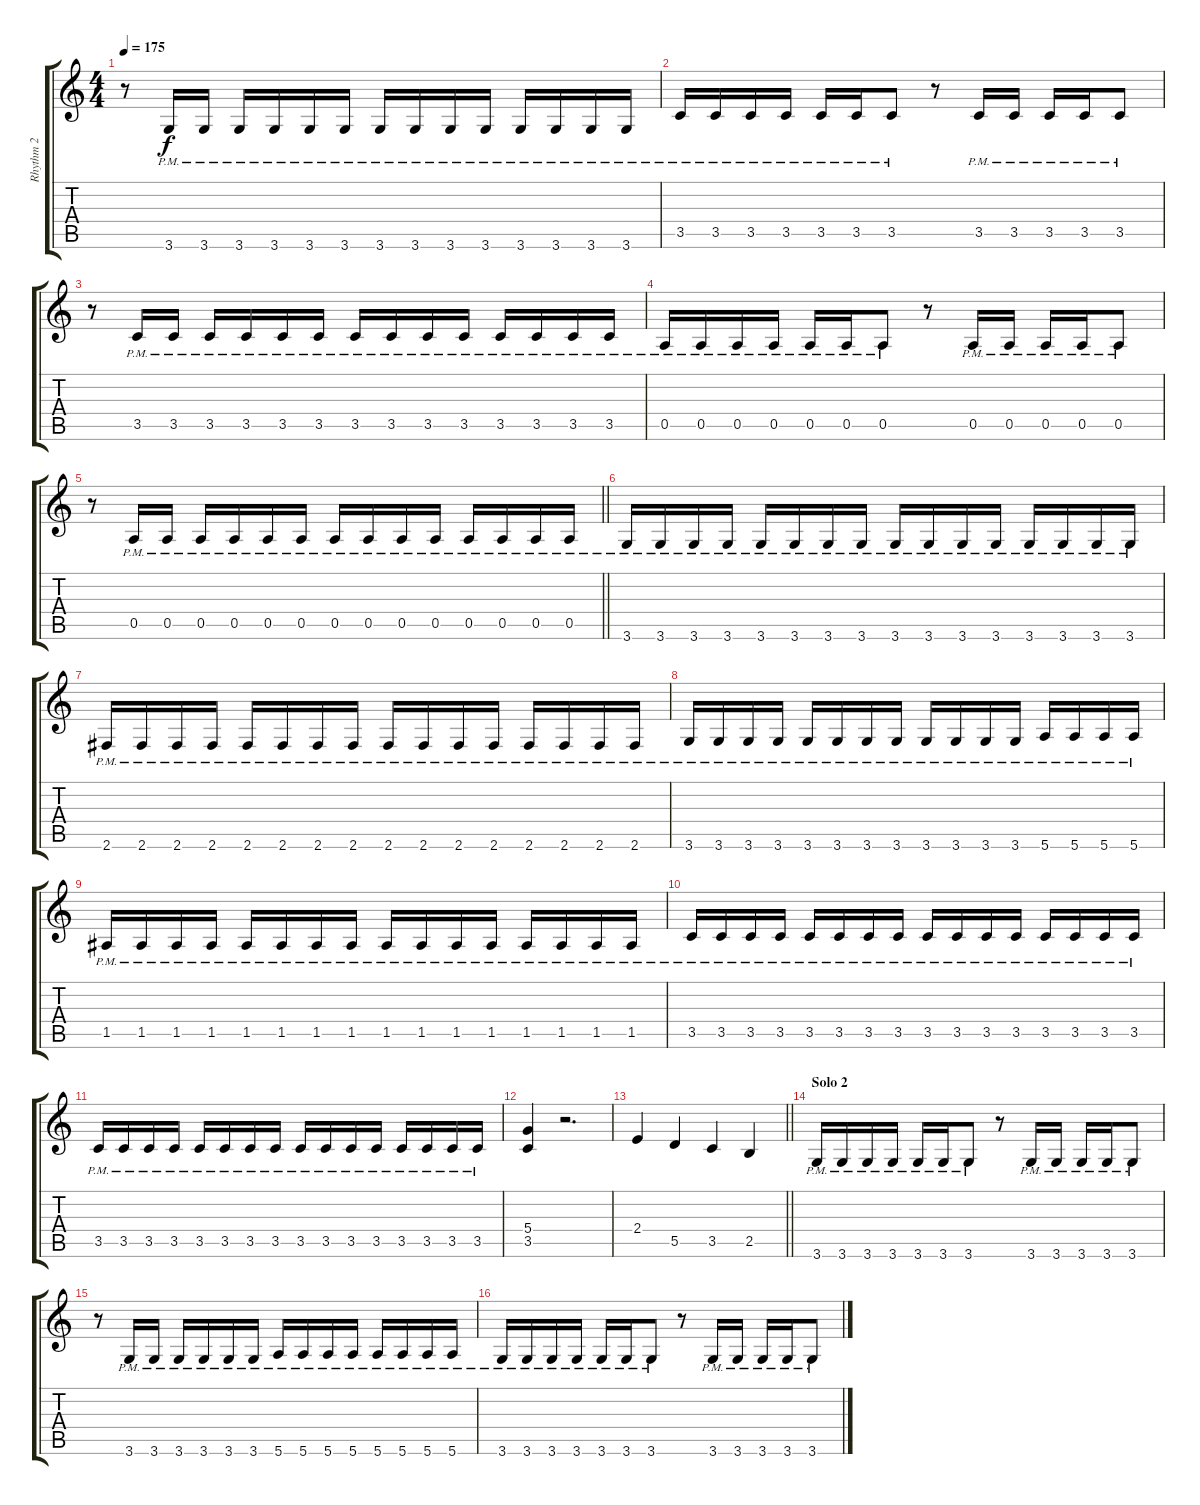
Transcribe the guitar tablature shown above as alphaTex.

\track ("Rhythm 2" "Rhythm 2") {instrument distortionguitar}
\staff {score tabs}
\tuning (E4 B3 G3 D3 A2 E2) {hide}
\ts (4 4)
\tempo 175
\clef g2
\ks c
r.8{dy f} 3.6{pm}.16 3.6{pm}.16 3.6{pm}.16 3.6{pm}.16 3.6{pm}.16 3.6{pm}.16 3.6{pm}.16 3.6{pm}.16 3.6{pm}.16 3.6{pm}.16 3.6{pm}.16 3.6{pm}.16 3.6{pm}.16 3.6{pm}.16 |
3.5{pm}.16 3.5{pm}.16 3.5{pm}.16 3.5{pm}.16 3.5{pm}.16 3.5{pm}.16 3.5{pm}.8 r.8 3.5{pm}.16 3.5{pm}.16 3.5{pm}.16 3.5{pm}.16 3.5{pm}.8 |
r.8 3.5{pm}.16 3.5{pm}.16 3.5{pm}.16 3.5{pm}.16 3.5{pm}.16 3.5{pm}.16 3.5{pm}.16 3.5{pm}.16 3.5{pm}.16 3.5{pm}.16 3.5{pm}.16 3.5{pm}.16 3.5{pm}.16 3.5{pm}.16 |
0.5{pm}.16 0.5{pm}.16 0.5{pm}.16 0.5{pm}.16 0.5{pm}.16 0.5{pm}.16 0.5{pm}.8 r.8 0.5{pm}.16 0.5{pm}.16 0.5{pm}.16 0.5{pm}.16 0.5{pm}.8 |
\barLineRight lightlight
r.8 0.5{pm}.16 0.5{pm}.16 0.5{pm}.16 0.5{pm}.16 0.5{pm}.16 0.5{pm}.16 0.5{pm}.16 0.5{pm}.16 0.5{pm}.16 0.5{pm}.16 0.5{pm}.16 0.5{pm}.16 0.5{pm}.16 0.5{pm}.16 |
\section ("" "")
3.6{pm}.16 3.6{pm}.16 3.6{pm}.16 3.6{pm}.16 3.6{pm}.16 3.6{pm}.16 3.6{pm}.16 3.6{pm}.16 3.6{pm}.16 3.6{pm}.16 3.6{pm}.16 3.6{pm}.16 3.6{pm}.16 3.6{pm}.16 3.6{pm}.16 3.6{pm}.16 |
2.6{pm}.16 2.6{pm}.16 2.6{pm}.16 2.6{pm}.16 2.6{pm}.16 2.6{pm}.16 2.6{pm}.16 2.6{pm}.16 2.6{pm}.16 2.6{pm}.16 2.6{pm}.16 2.6{pm}.16 2.6{pm}.16 2.6{pm}.16 2.6{pm}.16 2.6{pm}.16 |
3.6{pm}.16 3.6{pm}.16 3.6{pm}.16 3.6{pm}.16 3.6{pm}.16 3.6{pm}.16 3.6{pm}.16 3.6{pm}.16 3.6{pm}.16 3.6{pm}.16 3.6{pm}.16 3.6{pm}.16 5.6{pm}.16 5.6{pm}.16 5.6{pm}.16 5.6{pm}.16 |
1.5{pm}.16 1.5{pm}.16 1.5{pm}.16 1.5{pm}.16 1.5{pm}.16 1.5{pm}.16 1.5{pm}.16 1.5{pm}.16 1.5{pm}.16 1.5{pm}.16 1.5{pm}.16 1.5{pm}.16 1.5{pm}.16 1.5{pm}.16 1.5{pm}.16 1.5{pm}.16 |
3.5{pm}.16 3.5{pm}.16 3.5{pm}.16 3.5{pm}.16 3.5{pm}.16 3.5{pm}.16 3.5{pm}.16 3.5{pm}.16 3.5{pm}.16 3.5{pm}.16 3.5{pm}.16 3.5{pm}.16 3.5{pm}.16 3.5{pm}.16 3.5{pm}.16 3.5{pm}.16 |
3.5{pm}.16 3.5{pm}.16 3.5{pm}.16 3.5{pm}.16 3.5{pm}.16 3.5{pm}.16 3.5{pm}.16 3.5{pm}.16 3.5{pm}.16 3.5{pm}.16 3.5{pm}.16 3.5{pm}.16 3.5{pm}.16 3.5{pm}.16 3.5{pm}.16 3.5{pm}.16 |
(5.4 3.5).4 r.2{d} |
\barLineRight lightlight
2.4.4 5.5.4 3.5.4 2.5.4 |
\section ("" "Solo 2")
3.6{pm}.16 3.6{pm}.16 3.6{pm}.16 3.6{pm}.16 3.6{pm}.16 3.6{pm}.16 3.6{pm}.8 r.8 3.6{pm}.16 3.6{pm}.16 3.6{pm}.16 3.6{pm}.16 3.6{pm}.8 |
r.8 3.6{pm}.16 3.6{pm}.16 3.6{pm}.16 3.6{pm}.16 3.6{pm}.16 3.6{pm}.16 5.6{pm}.16 5.6{pm}.16 5.6{pm}.16 5.6{pm}.16 5.6{pm}.16 5.6{pm}.16 5.6{pm}.16 5.6{pm}.16 |
3.6{pm}.16 3.6{pm}.16 3.6{pm}.16 3.6{pm}.16 3.6{pm}.16 3.6{pm}.16 3.6{pm}.8 r.8 3.6{pm}.16 3.6{pm}.16 3.6{pm}.16 3.6{pm}.16 3.6{pm}.8
